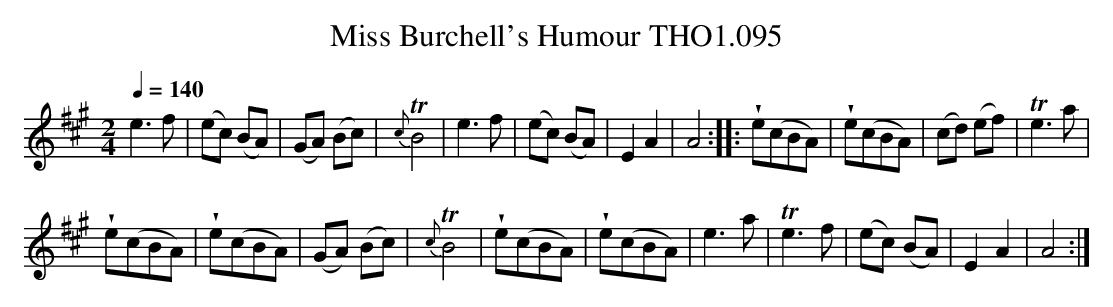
X:1
T:Miss Burchell's Humour THO1.095
M:2/4
L:1/8
Q:1/4=140
U:w=!wedge!
K:A
e3 f|(ec) (BA)|(GA) (Bc)| {c}TB4|e3 f|(ec) (BA)|\
E2A2|A4::we(cBA)|we(cBA)|(cd) (ef)|Te3 a|
we(cBA)|we(cBA)|(GA) (Bc)| {c}TB4|we(cBA)|\
we(cBA)|e3 a|Te3 f|(ec) (BA)|E2A2|A4:|
